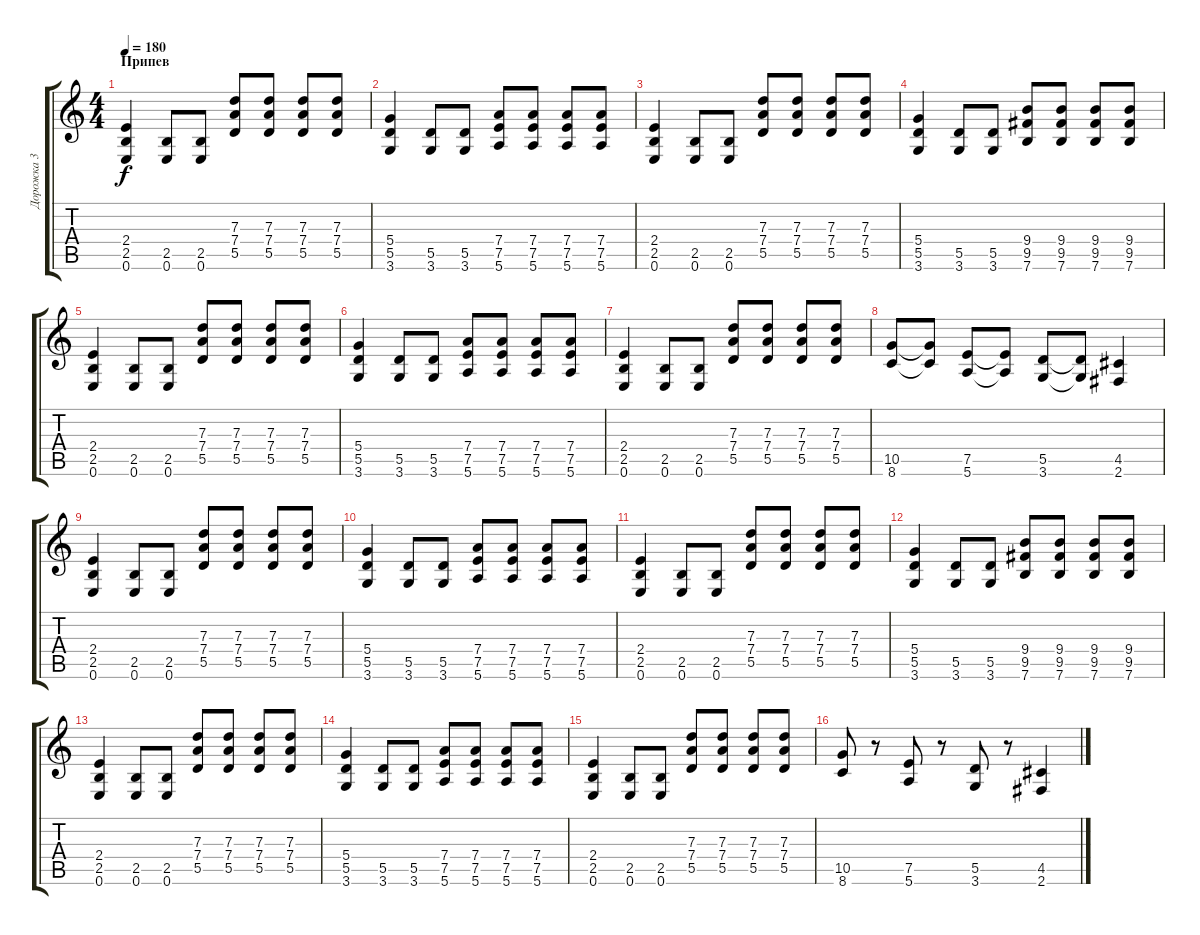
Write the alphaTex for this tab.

\track ("Дорожка 3" "Дорожка 3") {instrument distortionguitar}
\staff {score tabs}
\tuning (E4 B3 G3 D3 A2 E2) {hide}
\ts (4 4)
\section ("" "Припев")
\tempo 180
\clef g2
\ks c
(2.4 2.5 0.6).4{dy f} (2.5 0.6).8 (2.5 0.6).8 (7.3 7.4 5.5).8 (7.3 7.4 5.5).8 (7.3 7.4 5.5).8 (7.3 7.4 5.5).8 |
(5.4 5.5 3.6).4 (5.5 3.6).8 (5.5 3.6).8 (7.4 7.5 5.6).8 (7.4 7.5 5.6).8 (7.4 7.5 5.6).8 (7.4 7.5 5.6).8 |
(2.4 2.5 0.6).4 (2.5 0.6).8 (2.5 0.6).8 (7.3 7.4 5.5).8 (7.3 7.4 5.5).8 (7.3 7.4 5.5).8 (7.3 7.4 5.5).8 |
(5.4 5.5 3.6).4 (5.5 3.6).8 (5.5 3.6).8 (9.4 9.5 7.6).8 (9.4 9.5 7.6).8 (9.4 9.5 7.6).8 (9.4 9.5 7.6).8 |
(2.4 2.5 0.6).4 (2.5 0.6).8 (2.5 0.6).8 (7.3 7.4 5.5).8 (7.3 7.4 5.5).8 (7.3 7.4 5.5).8 (7.3 7.4 5.5).8 |
(5.4 5.5 3.6).4 (5.5 3.6).8 (5.5 3.6).8 (7.4 7.5 5.6).8 (7.4 7.5 5.6).8 (7.4 7.5 5.6).8 (7.4 7.5 5.6).8 |
(2.4 2.5 0.6).4 (2.5 0.6).8 (2.5 0.6).8 (7.3 7.4 5.5).8 (7.3 7.4 5.5).8 (7.3 7.4 5.5).8 (7.3 7.4 5.5).8 |
(10.5 8.6).8 (10.5{t} 8.6{t}).8 (7.5 5.6).8 (7.5{t} 5.6{t}).8 (5.5 3.6).8 (5.5{t} 3.6{t}).8 (4.5 2.6).4 |
(2.4 2.5 0.6).4 (2.5 0.6).8 (2.5 0.6).8 (7.3 7.4 5.5).8 (7.3 7.4 5.5).8 (7.3 7.4 5.5).8 (7.3 7.4 5.5).8 |
(5.4 5.5 3.6).4 (5.5 3.6).8 (5.5 3.6).8 (7.4 7.5 5.6).8 (7.4 7.5 5.6).8 (7.4 7.5 5.6).8 (7.4 7.5 5.6).8 |
(2.4 2.5 0.6).4 (2.5 0.6).8 (2.5 0.6).8 (7.3 7.4 5.5).8 (7.3 7.4 5.5).8 (7.3 7.4 5.5).8 (7.3 7.4 5.5).8 |
(5.4 5.5 3.6).4 (5.5 3.6).8 (5.5 3.6).8 (9.4 9.5 7.6).8 (9.4 9.5 7.6).8 (9.4 9.5 7.6).8 (9.4 9.5 7.6).8 |
(2.4 2.5 0.6).4 (2.5 0.6).8 (2.5 0.6).8 (7.3 7.4 5.5).8 (7.3 7.4 5.5).8 (7.3 7.4 5.5).8 (7.3 7.4 5.5).8 |
(5.4 5.5 3.6).4 (5.5 3.6).8 (5.5 3.6).8 (7.4 7.5 5.6).8 (7.4 7.5 5.6).8 (7.4 7.5 5.6).8 (7.4 7.5 5.6).8 |
(2.4 2.5 0.6).4 (2.5 0.6).8 (2.5 0.6).8 (7.3 7.4 5.5).8 (7.3 7.4 5.5).8 (7.3 7.4 5.5).8 (7.3 7.4 5.5).8 |
(10.5 8.6).8 r.8 (7.5 5.6).8 r.8 (5.5 3.6).8 r.8 (4.5 2.6).4
